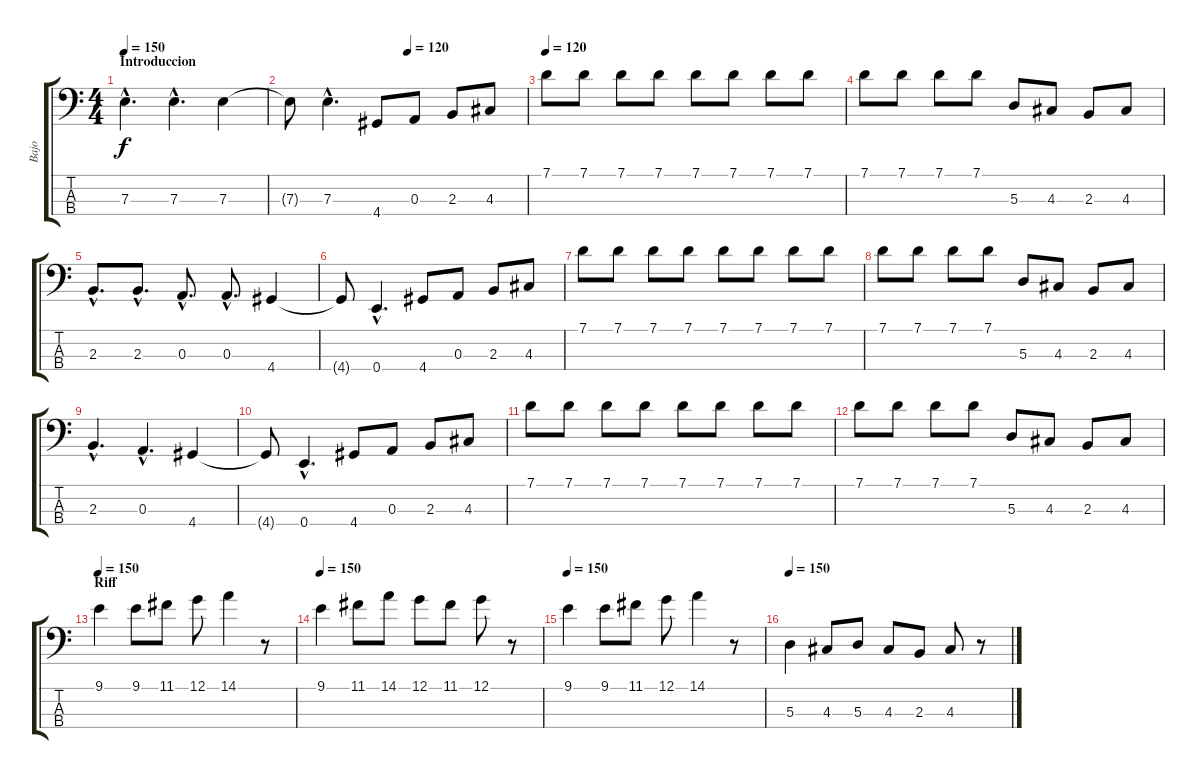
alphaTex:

\track ("Bajo" "Bajo") {instrument electricbassfinger}
\staff {score tabs}
\tuning (G2 D2 A1 E1) {hide}
\ts (4 4)
\section ("" "Introduccion")
\tempo 150
\tempo 120
\tempo 150
\clef f4
\ks c
7.3{hac}.4{d dy f instrument electricbassfinger} 7.3{hac}.4{d} 7.3.4 |
\tempo (120 0.5)
7.3{t}.8 7.3{hac}.4{d} 4.4.8 0.3.8 2.3.8 4.3.8 |
\tempo 120
7.1.8 7.1.8 7.1.8 7.1.8 7.1.8 7.1.8 7.1.8 7.1.8 |
7.1.8 7.1.8 7.1.8 7.1.8 5.3.8 4.3.8 2.3.8 4.3.8 |
2.3{hac}.8{d} 2.3{hac}.8{d} 0.3{hac}.8{d} 0.3{hac}.8{d} 4.4.4 |
4.4{t}.8 0.4{hac}.4{d} 4.4.8 0.3.8 2.3.8 4.3.8 |
7.1.8 7.1.8 7.1.8 7.1.8 7.1.8 7.1.8 7.1.8 7.1.8 |
7.1.8 7.1.8 7.1.8 7.1.8 5.3.8 4.3.8 2.3.8 4.3.8 |
2.3{hac}.4{d} 0.3{hac}.4{d} 4.4.4 |
4.4{t}.8 0.4{hac}.4{d} 4.4.8 0.3.8 2.3.8 4.3.8 |
7.1.8 7.1.8 7.1.8 7.1.8 7.1.8 7.1.8 7.1.8 7.1.8 |
7.1.8 7.1.8 7.1.8 7.1.8 5.3.8 4.3.8 2.3.8 4.3.8 |
\section ("" "Riff")
\tempo 150
9.1.4 9.1.8 11.1.8 12.1.8 14.1.4 r.8 |
\tempo 150
9.1.4 11.1.8 14.1.8 12.1.8 11.1.8 12.1.8 r.8 |
\tempo 150
9.1.4 9.1.8 11.1.8 12.1.8 14.1.4 r.8 |
\tempo 150
5.3.4 4.3.8 5.3.8 4.3.8 2.3.8 4.3.8 r.8
